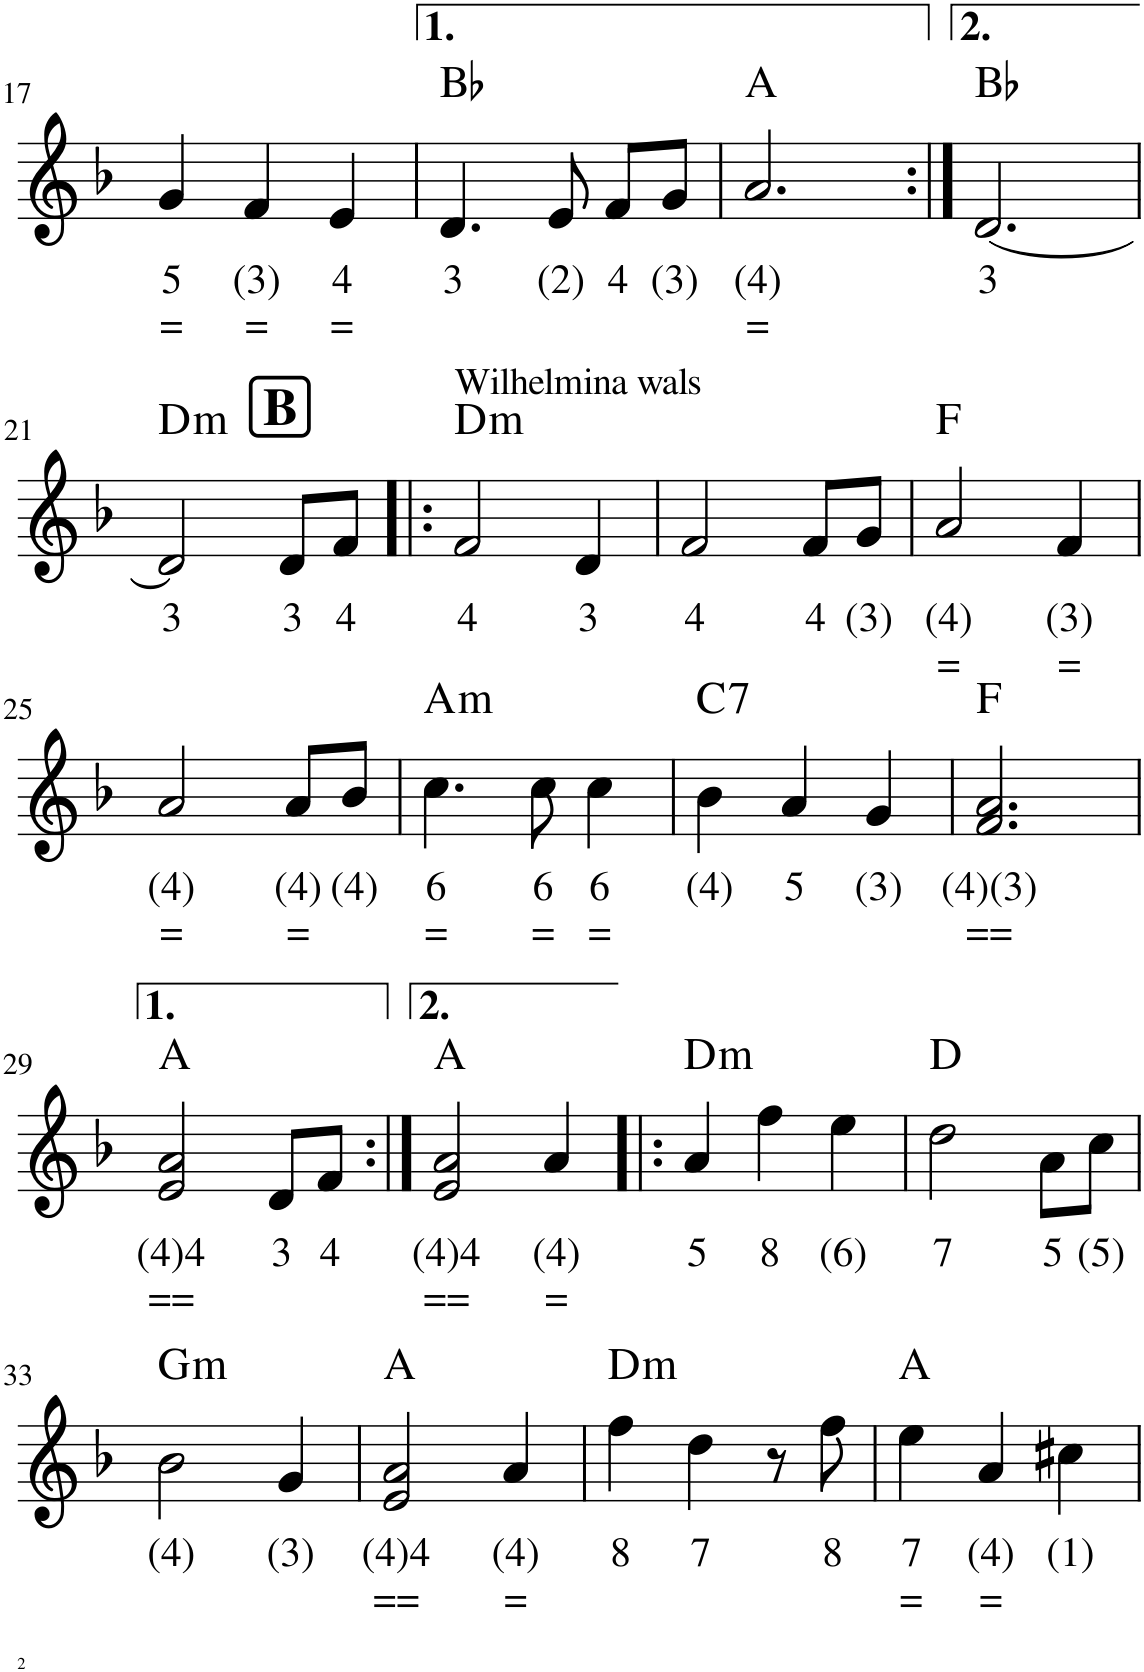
**kern	**text	**text	**harte
*part1	*part1	*part1	*part1
*staff1	*staff1	*staff1	*
*I"Stem	*	*	*
*I'Stem	*	*	*
!!LO:PB:g=z
*clefG2	*	*	*
*k[b-]	*	*	*
*M3/4	*	*	*
=17	=17	=17	=17
!	!LO:LY:b	!LO:LY:b	!
4g/	5	=	.
!	!LO:LY:b	!LO:LY:b	!
4f/	(3)	=	.
!	!LO:LY:b	!LO:LY:b	!
4e/	4	=	.
=18	=18	=18	=18
!	!LO:LY:b	!	!
4.d/	3	.	Bb:maj
!	!LO:LY:b	!	!
8e/	(2)	.	.
!	!LO:LY:b	!	!
8f/L	4	.	.
!	!LO:LY:b	!	!
8g/J	(3)	.	.
=19	=19	=19	=19
!	!LO:LY:b	!LO:LY:b	!
2.a/	(4)	=	A:maj
=20:|!	=20:|!	=20:|!	=20:|!
!	!LO:LY:b	!	!
[2.d/	3	.	Bb:maj
!!LO:LB:g=z
!!LO:REH:place=s1:a:B:cj:fs=14:t=B:qo=2
=21	=21	=21	=21
!	!LO:LY:b	!	!LO:H:kt=m
2d/]	3	.	D:min
!	!LO:LY:b	!	!
8d/L	3	.	.
!	!LO:LY:b	!	!
8f/J	4	.	.
=22!|:	=22!|:	=22!|:	=22!|:
!LO:TX:a:t=Wilhelmina wals	!	!	!
!	!LO:LY:b	!	!LO:H:kt=m
2f/	4	.	D:min
!	!LO:LY:b	!	!
4d/	3	.	.
=23	=23	=23	=23
!	!LO:LY:b	!	!
2f/	4	.	.
!	!LO:LY:b	!	!
8f/L	4	.	.
!	!LO:LY:b	!	!
8g/J	(3)	.	.
=24	=24	=24	=24
!	!LO:LY:b	!LO:LY:b	!
2a/	(4)	=	F:maj
!	!LO:LY:b	!LO:LY:b	!
4f/	(3)	=	.
!!LO:LB:g=z
=25	=25	=25	=25
!	!LO:LY:b	!LO:LY:b	!
2a/	(4)	=	.
!	!LO:LY:b	!LO:LY:b	!
8a/L	(4)	=	.
!	!LO:LY:b	!	!
8b-/J	(4)	.	.
=26	=26	=26	=26
!	!LO:LY:b	!LO:LY:b	!LO:H:kt=m
4.cc\	6	=	A:min
!	!LO:LY:b	!LO:LY:b	!
8cc\	6	=	.
!	!LO:LY:b	!LO:LY:b	!
4cc\	6	=	.
=27	=27	=27	=27
!	!LO:LY:b	!	!LO:H:kt=7
4b-\	(4)	.	C:7
!	!LO:LY:b	!	!
4a/	5	.	.
!	!LO:LY:b	!	!
4g/	(3)	.	.
=28	=28	=28	=28
!	!LO:LY:b	!LO:LY:b	!
2.f/ 2.a/	(4)(3)	==	F:maj
!!LO:LB:g=z
=29	=29	=29	=29
!	!LO:LY:b	!LO:LY:b	!
2e/ 2a/	(4)4	==	A:maj
!	!LO:LY:b	!	!
8d/L	3	.	.
!	!LO:LY:b	!	!
8f/J	4	.	.
=30:|!	=30:|!	=30:|!	=30:|!
!	!LO:LY:b	!LO:LY:b	!
2e/ 2a/	(4)4	==	A:maj
!	!LO:LY:b	!LO:LY:b	!
4a/	(4)	=	.
=31!|:	=31!|:	=31!|:	=31!|:
!	!LO:LY:b	!	!LO:H:kt=m
4a/	5	.	D:min
!	!LO:LY:b	!	!
4ff\	8	.	.
!	!LO:LY:b	!	!
4ee\	(6)	.	.
=32	=32	=32	=32
!	!LO:LY:b	!	!
2dd\	7	.	D:maj
!	!LO:LY:b	!	!
8a\L	5	.	.
!	!LO:LY:b	!	!
8cc\J	(5)	.	.
!!LO:LB:g=z
=33	=33	=33	=33
!	!LO:LY:b	!	!LO:H:kt=m
2b-\	(4)	.	G:min
!	!LO:LY:b	!	!
4g/	(3)	.	.
=34	=34	=34	=34
!	!LO:LY:b	!LO:LY:b	!
2e/ 2a/	(4)4	==	A:maj
!	!LO:LY:b	!LO:LY:b	!
4a/	(4)	=	.
=35	=35	=35	=35
!	!LO:LY:b	!	!LO:H:kt=m
4ff\	8	.	D:min
!	!LO:LY:b	!	!
4dd\	7	.	.
8r	.	.	.
!	!LO:LY:b	!	!
8ff\	8	.	.
=36	=36	=36	=36
!	!LO:LY:b	!LO:LY:b	!
4ee\	7	=	A:maj
!	!LO:LY:b	!LO:LY:b	!
4a/	(4)	=	.
!	!LO:LY:b	!	!
4cc#X\	(1)	.	.
=	=	=	=
*-	*-	*-	*-
